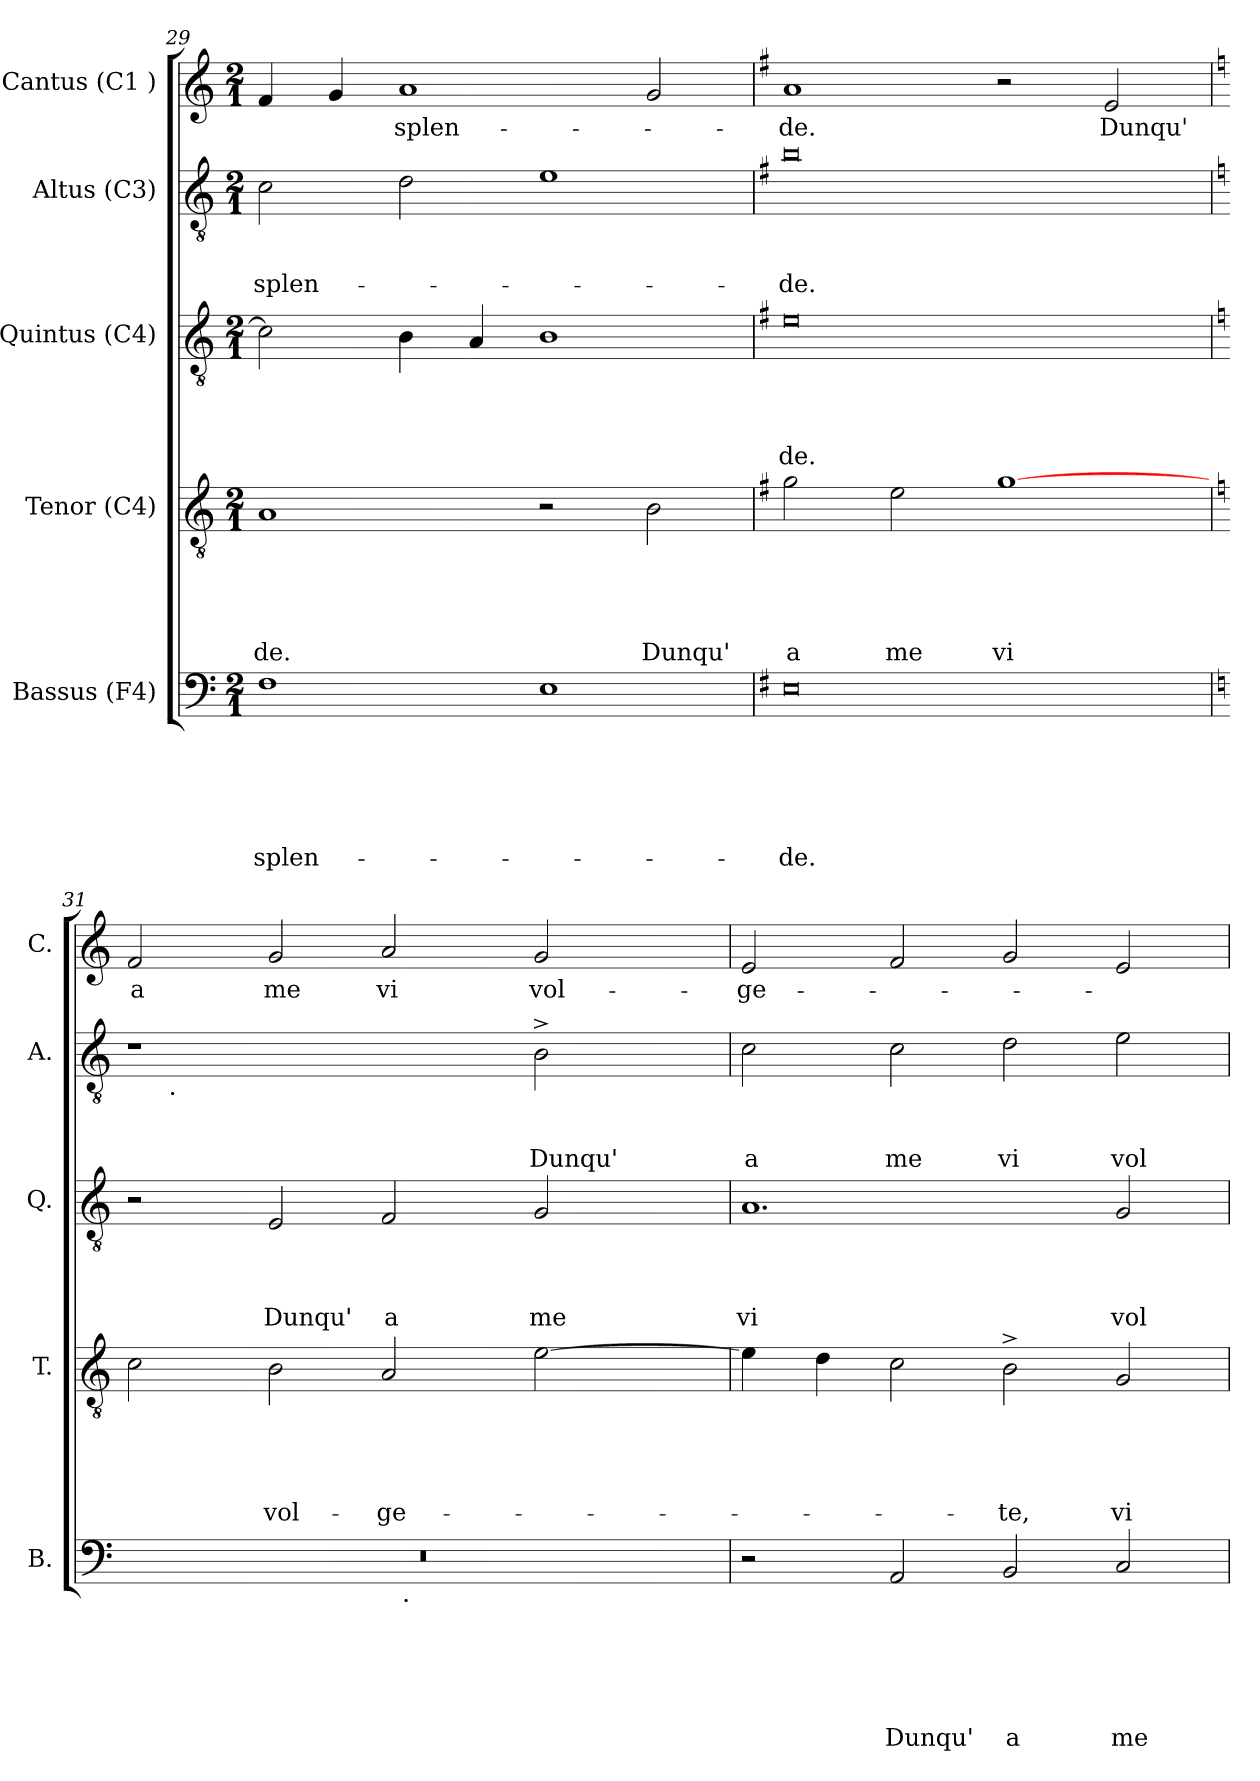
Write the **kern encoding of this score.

**kern	**text	**text	**text	**text	**text	**text	**kern	**text	**text	**text	**text	**text	**kern	**text	**text	**text	**text	**kern	**text	**text	**text	**kern	**text
*part5	*part5	*part5	*part5	*part5	*part5	*part5	*part4	*part4	*part4	*part4	*part4	*part4	*part3	*part3	*part3	*part3	*part3	*part2	*part2	*part2	*part2	*part1	*part1
*staff5	*staff5	*staff5	*staff5	*staff5	*staff5	*staff5	*staff4	*staff4	*staff4	*staff4	*staff4	*staff4	*staff3	*staff3	*staff3	*staff3	*staff3	*staff2	*staff2	*staff2	*staff2	*staff1	*staff1
*I"Bassus (F4)	*	*	*	*	*	*	*I"Tenor (C4)	*	*	*	*	*	*I"Quintus (C4)	*	*	*	*	*I"Altus (C3)	*	*	*	*I"Cantus (C1 )	*
*I'B.	*	*	*	*	*	*	*I'T.	*	*	*	*	*	*I'Q.	*	*	*	*	*I'A.	*	*	*	*I'C.	*
*clefF4	*	*	*	*	*	*	*clefGv2	*	*	*	*	*	*clefGv2	*	*	*	*	*clefGv2	*	*	*	*clefG2	*
*k[]	*	*	*	*	*	*	*k[]	*	*	*	*	*	*k[]	*	*	*	*	*k[]	*	*	*	*k[]	*
*C:	*	*	*	*	*	*	*C:	*	*	*	*	*	*C:	*	*	*	*	*C:	*	*	*	*C:	*
*M2/1	*	*	*	*	*	*	*M2/1	*	*	*	*	*	*M2/1	*	*	*	*	*M2/1	*	*	*	*M2/1	*
=29	=29	=29	=29	=29	=29	=29	=29	=29	=29	=29	=29	=29	=29	=29	=29	=29	=29	=29	=29	=29	=29	=29	=29
!	!	!	!	!	!	!LO:LY:b	!	!	!	!	!	!LO:LY:b	!	!	!	!	!	!	!	!	!LO:LY:b	!	!
1F	.	.	.	.	.	splen-	1A	.	.	.	.	-de.	2c\]	.	.	.	.	2c\	.	.	splen-	4f/	.
.	.	.	.	.	.	.	.	.	.	.	.	.	.	.	.	.	.	.	.	.	.	4g/	.
!	!	!	!	!	!	!	!	!	!	!	!	!	!	!	!	!	!	!	!	!	!	!	!LO:LY:b
.	.	.	.	.	.	.	.	.	.	.	.	.	4B\	.	.	.	.	2d\	.	.	.	1a	splen-
.	.	.	.	.	.	.	.	.	.	.	.	.	4A/	.	.	.	.	.	.	.	.	.	.
1E	.	.	.	.	.	.	2r	.	.	.	.	.	1B	.	.	.	.	1e	.	.	.	.	.
!	!	!	!	!	!	!	!	!	!	!	!	!LO:LY:b	!	!	!	!	!	!	!	!	!	!	!
.	.	.	.	.	.	.	2B\	.	.	.	.	Dunqu'	.	.	.	.	.	.	.	.	.	2g/	.
=30	=30	=30	=30	=30	=30	=30	=30	=30	=30	=30	=30	=30	=30	=30	=30	=30	=30	=30	=30	=30	=30	=30	=30
*k[f#]	*	*	*	*	*	*	*k[f#]	*	*	*	*	*	*k[f#]	*	*	*	*	*k[f#]	*	*	*	*k[f#]	*
*G:	*	*	*	*	*	*	*G:	*	*	*	*	*	*G:	*	*	*	*	*G:	*	*	*	*G:	*
!	!	!	!	!	!	!LO:LY:b	!	!	!	!	!	!LO:LY:b	!	!	!	!	!LO:LY:b	!	!	!	!LO:LY:b	!	!LO:LY:b
0E	.	.	.	.	.	-de.	2g\	.	.	.	.	a	0e	.	.	.	-de.	0b	.	.	-de.	1a	-de.
!	!	!	!	!	!	!	!	!	!	!	!	!LO:LY:b	!	!	!	!	!	!	!	!	!	!	!
.	.	.	.	.	.	.	2e\	.	.	.	.	me	.	.	.	.	.	.	.	.	.	.	.
!	!	!	!	!	!	!	!	!	!	!	!	!LO:LY:b	!	!	!	!	!	!	!	!	!	!	!
.	.	.	.	.	.	.	[<1g	.	.	.	.	vi	.	.	.	.	.	.	.	.	.	2r	.
!	!	!	!	!	!	!	!	!	!	!	!	!	!	!	!	!	!	!	!	!	!	!	!LO:LY:b
.	.	.	.	.	.	.	.	.	.	.	.	.	.	.	.	.	.	.	.	.	.	2e/	Dunqu'
!!LO:LB:g=z
=31	=31	=31	=31	=31	=31	=31	=31	=31	=31	=31	=31	=31	=31	=31	=31	=31	=31	=31	=31	=31	=31	=31	=31
*k[]	*	*	*	*	*	*	*k[]	*	*	*	*	*	*k[]	*	*	*	*	*k[]	*	*	*	*k[]	*
*C:	*	*	*	*	*	*	*C:	*	*	*	*	*	*C:	*	*	*	*	*C:	*	*	*	*C:	*
!	!	!	!	!	!	!	!	!	!	!	!	!	!	!	!	!	!	!	!	!	!	!	!LO:LY:b
*^	*	*	*	*	*	*	*	*	*	*	*	*	*	*	*	*	*	*^	*	*	*	*	*
0r	1ryy	.	.	.	.	.	.	2c\	.	.	.	.	.	2r	.	.	.	.	1r	16.ryy	.	.	.	2f/	a
!	!	!	!	!	!	!	!	!	!	!	!	!	!	!	!	!	!	!	!	!LO:TX:b:t=.	!	!	!	!	!
.	.	.	.	.	.	.	.	.	.	.	.	.	.	.	.	.	.	.	.	1ryy	.	.	.	.	.
!	!	!	!	!	!	!	!	!	!	!	!	!	!LO:LY:b	!	!	!	!	!LO:LY:b	!	!	!	!	!	!	!LO:LY:b
.	.	.	.	.	.	.	.	2B\	.	.	.	.	vol-	2E/	.	.	.	Dunqu'	.	.	.	.	.	2g/	me
!	!	!	!	!	!	!	!	!	!	!	!	!	!LO:LY:b	!	!	!	!	!LO:LY:b	!	!	!	!	!	!	!LO:LY:b
.	32ryy	.	.	.	.	.	.	2A/	.	.	.	.	-ge-	2F/	.	.	.	a	2ryy	.	.	.	.	2a/	vi
!	!LO:TX:b:t=.	!	!	!	!	!	!	!	!	!	!	!	!	!	!	!	!	!	!	!	!	!	!	!	!
.	2ryy	.	.	.	.	.	.	.	.	.	.	.	.	.	.	.	.	.	.	.	.	.	.	.	.
.	.	.	.	.	.	.	.	.	.	.	.	.	.	.	.	.	.	.	.	2ryy	.	.	.	.	.
!	!	!	!	!	!	!	!	!	!	!	!	!	!	!	!	!	!	!LO:LY:b	!	!	!	!	!LO:LY:b	!	!LO:LY:b
.	.	.	.	.	.	.	.	[>2e\	.	.	.	.	.	2G/	.	.	.	me	2B^>\	.	.	.	Dunqu'	2g/	vol-
.	4...ryy	.	.	.	.	.	.	.	.	.	.	.	.	.	.	.	.	.	.	.	.	.	.	.	.
.	.	.	.	.	.	.	.	.	.	.	.	.	.	.	.	.	.	.	.	4ryy	.	.	.	.	.
.	.	.	.	.	.	.	.	.	.	.	.	.	.	.	.	.	.	.	.	8ryy	.	.	.	.	.
.	.	.	.	.	.	.	.	.	.	.	.	.	.	.	.	.	.	.	.	32ryy	.	.	.	.	.
=32	=32	=32	=32	=32	=32	=32	=32	=32	=32	=32	=32	=32	=32	=32	=32	=32	=32	=32	=32	=32	=32	=32	=32	=32	=32
!	!	!	!	!	!	!	!	!	!	!	!	!	!	!	!	!	!	!LO:LY:b	!	!	!	!	!LO:LY:b	!	!LO:LY:b
*v	*v	*	*	*	*	*	*	*	*	*	*	*	*	*	*	*	*	*	*v	*v	*	*	*	*	*
2r	.	.	.	.	.	.	4e\]	.	.	.	.	.	1.A	.	.	.	vi	2c\	.	.	a	2e/	-ge-
.	.	.	.	.	.	.	4d\	.	.	.	.	.	.	.	.	.	.	.	.	.	.	.	.
!	!	!	!	!	!	!LO:LY:b	!	!	!	!	!	!	!	!	!	!	!	!	!	!	!LO:LY:b	!	!
2AA/	.	.	.	.	.	Dunqu'	2c\	.	.	.	.	.	.	.	.	.	.	2c\	.	.	me	2f/	.
!	!	!	!	!	!	!LO:LY:b	!	!	!	!	!	!LO:LY:b	!	!	!	!	!	!	!	!	!LO:LY:b	!	!
2BB/	.	.	.	.	.	a	2B^>\	.	.	.	.	-te,	.	.	.	.	.	2d\	.	.	vi	2g/	.
!	!	!	!	!	!	!LO:LY:b	!	!	!	!	!	!LO:LY:b	!	!	!	!	!LO:LY:b	!	!	!	!LO:LY:b	!	!
2C/	.	.	.	.	.	me	2G/	.	.	.	.	vi	2G/	.	.	.	vol-	2e\	.	.	vol-	2e/	.
=	=	=	=	=	=	=	=	=	=	=	=	=	=	=	=	=	=	=	=	=	=	=	=
*-	*-	*-	*-	*-	*-	*-	*-	*-	*-	*-	*-	*-	*-	*-	*-	*-	*-	*-	*-	*-	*-	*-	*-
